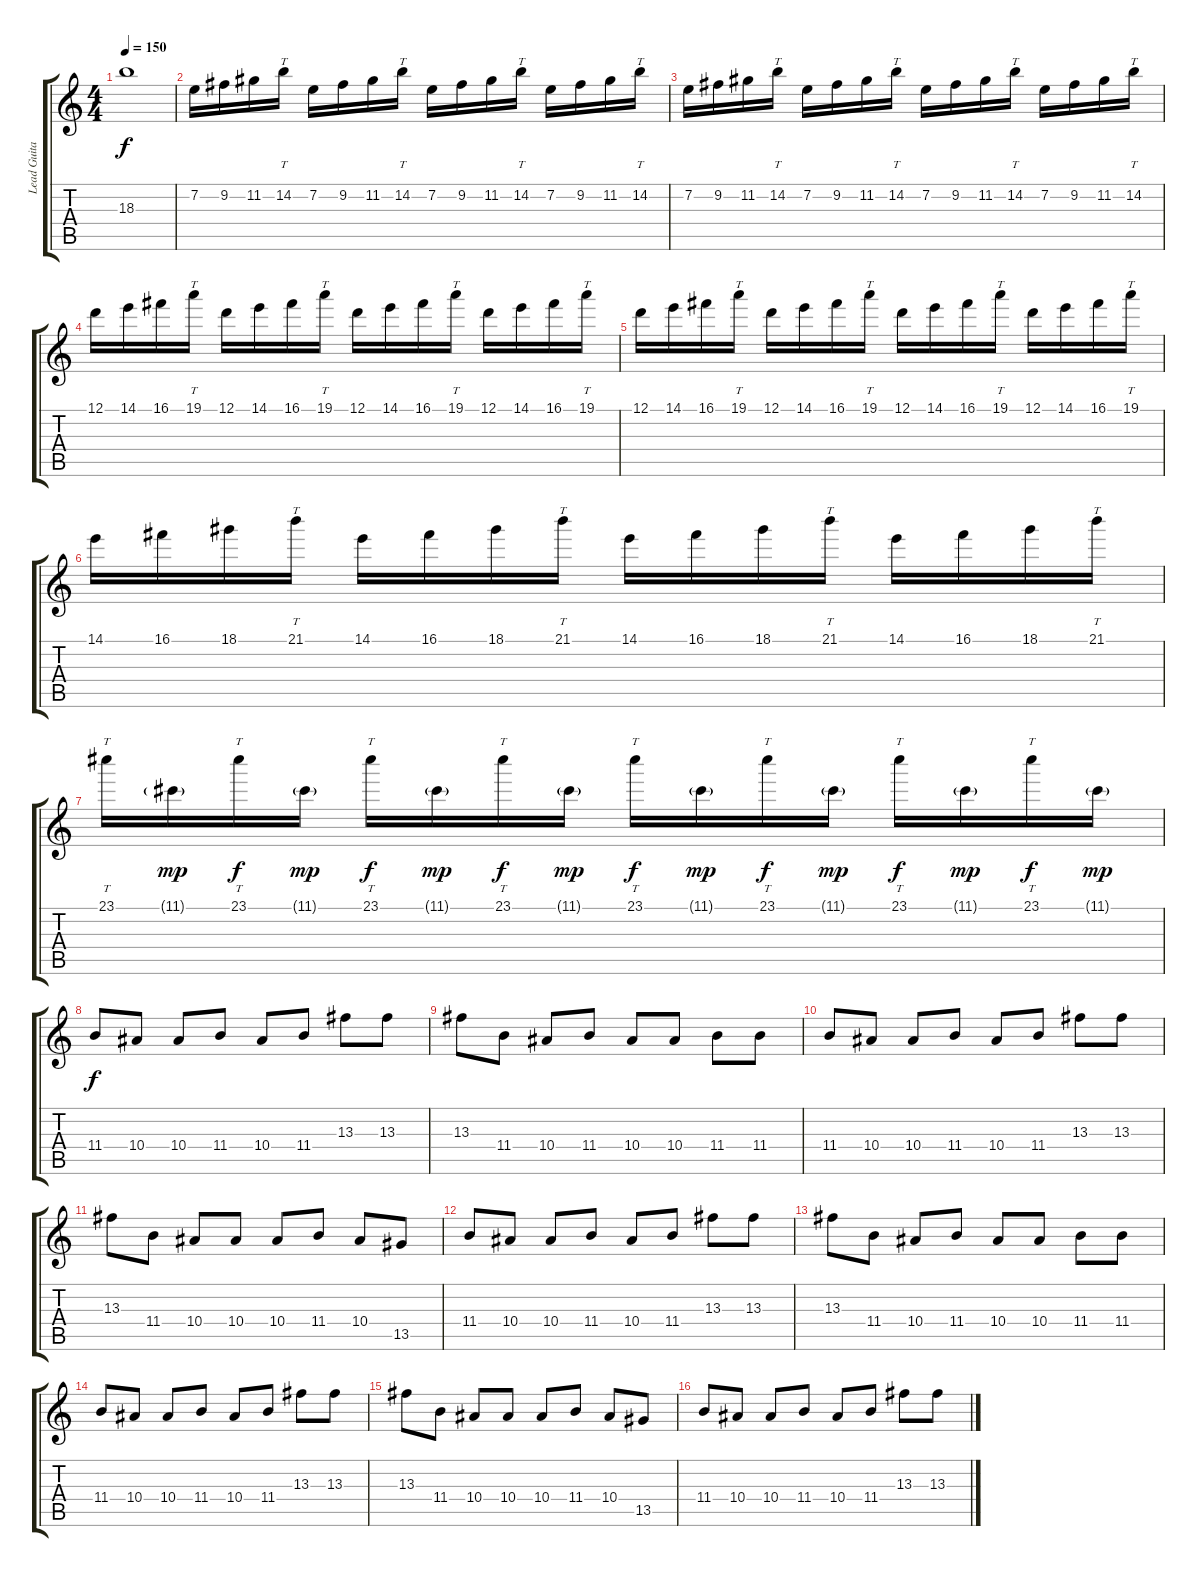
\track ("Lead Guitar" "Lead Guita") {instrument distortionguitar}
\staff {score tabs}
\tuning (D4 A3 F3 C3 G2 C2) {hide}
\ts (4 4)
\tempo 150
\clef g2
\ks c
18.3{t}.1{dy f} |
7.2.16 9.2.16 11.2.16 14.2.16{tt} 7.2.16 9.2.16 11.2.16 14.2.16{tt} 7.2.16 9.2.16 11.2.16 14.2.16{tt} 7.2.16 9.2.16 11.2.16 14.2.16{tt} |
7.2.16 9.2.16 11.2.16 14.2.16{tt} 7.2.16 9.2.16 11.2.16 14.2.16{tt} 7.2.16 9.2.16 11.2.16 14.2.16{tt} 7.2.16 9.2.16 11.2.16 14.2.16{tt} |
12.1.16 14.1.16 16.1.16 19.1.16{tt} 12.1.16 14.1.16 16.1.16 19.1.16{tt} 12.1.16 14.1.16 16.1.16 19.1.16{tt} 12.1.16 14.1.16 16.1.16 19.1.16{tt} |
12.1.16 14.1.16 16.1.16 19.1.16{tt} 12.1.16 14.1.16 16.1.16 19.1.16{tt} 12.1.16 14.1.16 16.1.16 19.1.16{tt} 12.1.16 14.1.16 16.1.16 19.1.16{tt} |
14.1.16 16.1.16 18.1.16 21.1.16{tt} 14.1.16 16.1.16 18.1.16 21.1.16{tt} 14.1.16 16.1.16 18.1.16 21.1.16{tt} 14.1.16 16.1.16 18.1.16 21.1.16{tt} |
23.1.16{tt} 11.1{g}.16{dy mp} 23.1.16{tt dy f} 11.1{g}.16{dy mp} 23.1.16{tt dy f} 11.1{g}.16{dy mp} 23.1.16{tt dy f} 11.1{g}.16{dy mp} 23.1.16{tt dy f} 11.1{g}.16{dy mp} 23.1.16{tt dy f} 11.1{g}.16{dy mp} 23.1.16{tt dy f} 11.1{g}.16{dy mp} 23.1.16{tt dy f} 11.1{g}.16{dy mp} |
11.4.8{dy f} 10.4.8 10.4.8 11.4.8 10.4.8 11.4.8 13.3.8 13.3.8 |
13.3.8 11.4.8 10.4.8 11.4.8 10.4.8 10.4.8 11.4.8 11.4.8 |
11.4.8 10.4.8 10.4.8 11.4.8 10.4.8 11.4.8 13.3.8 13.3.8 |
13.3.8 11.4.8 10.4.8 10.4.8 10.4.8 11.4.8 10.4.8 13.5.8 |
11.4.8 10.4.8 10.4.8 11.4.8 10.4.8 11.4.8 13.3.8 13.3.8 |
13.3.8 11.4.8 10.4.8 11.4.8 10.4.8 10.4.8 11.4.8 11.4.8 |
11.4.8 10.4.8 10.4.8 11.4.8 10.4.8 11.4.8 13.3.8 13.3.8 |
13.3.8 11.4.8 10.4.8 10.4.8 10.4.8 11.4.8 10.4.8 13.5.8 |
11.4.8 10.4.8 10.4.8 11.4.8 10.4.8 11.4.8 13.3.8 13.3.8
